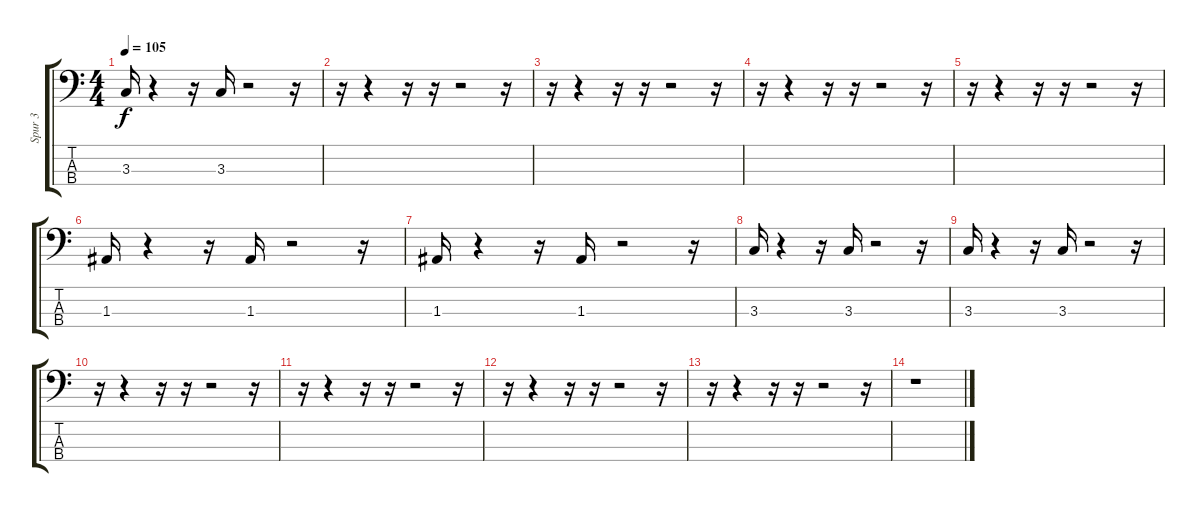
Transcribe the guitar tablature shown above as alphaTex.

\track ("Spur 3" "Spur 3") {instrument electricbasspick}
\staff {score tabs}
\tuning (G2 D2 A1 E1) {hide}
\ts (4 4)
\tempo 105
\clef f4
\ks c
3.3.16{dy f} r.4 r.16 3.3.16 r.2 r.16 |
r.16 r.4 r.16 r.16 r.2 r.16 |
r.16 r.4 r.16 r.16 r.2 r.16 |
r.16 r.4 r.16 r.16 r.2 r.16 |
r.16 r.4 r.16 r.16 r.2 r.16 |
1.3.16 r.4 r.16 1.3.16 r.2 r.16 |
1.3.16 r.4 r.16 1.3.16 r.2 r.16 |
3.3.16 r.4 r.16 3.3.16 r.2 r.16 |
3.3.16 r.4 r.16 3.3.16 r.2 r.16 |
r.16 r.4 r.16 r.16 r.2 r.16 |
r.16 r.4 r.16 r.16 r.2 r.16 |
r.16 r.4 r.16 r.16 r.2 r.16 |
r.16 r.4 r.16 r.16 r.2 r.16 |
r.1
